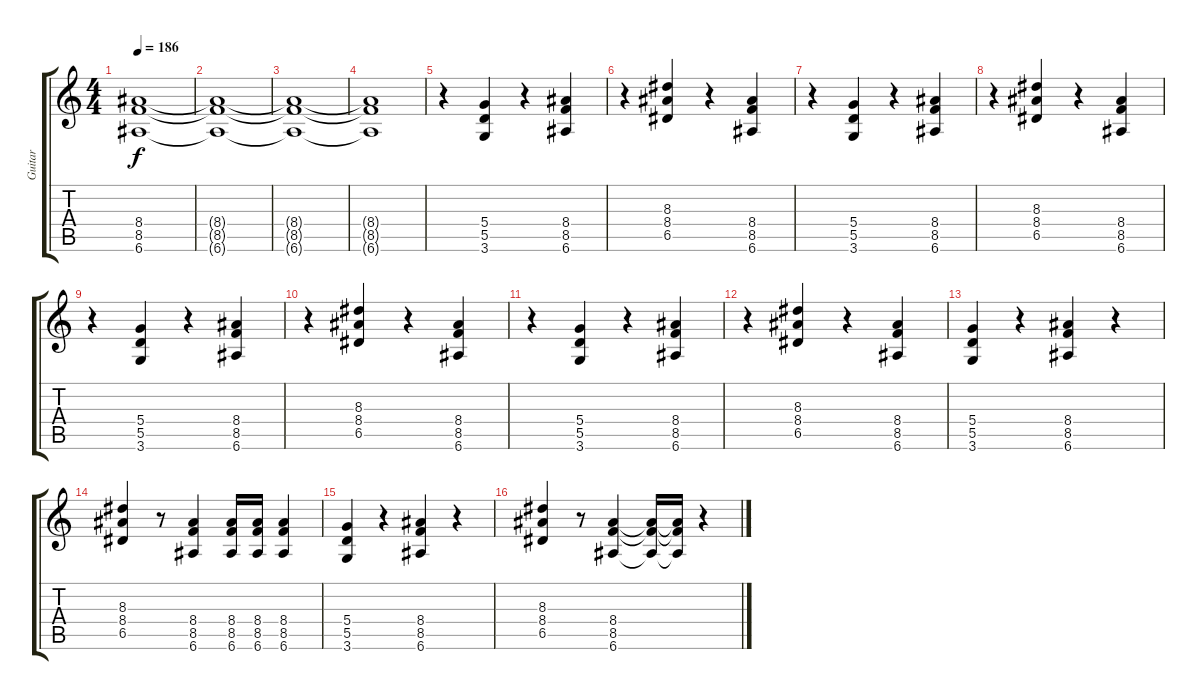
\track ("Guitar" "Guitar") {instrument distortionguitar}
\staff {score tabs}
\tuning (E4 B3 G3 D3 A2 E2) {hide}
\ts (4 4)
\tempo 186
\clef g2
\ks c
(8.4 8.5 6.6).1{dy f volume 0} |
(8.4{t} 8.5{t} 6.6{t}).1 |
(8.4{t} 8.5{t} 6.6{t}).1 |
(8.4{t} 8.5{t} 6.6{t}).1 |
r.4{volume 11} (5.4 5.5 3.6).4 r.4 (8.4 8.5 6.6).4 |
r.4 (8.3 8.4 6.5).4 r.4 (8.4 8.5 6.6).4 |
r.4 (5.4 5.5 3.6).4 r.4 (8.4 8.5 6.6).4 |
r.4 (8.3 8.4 6.5).4 r.4 (8.4 8.5 6.6).4 |
r.4 (5.4 5.5 3.6).4 r.4 (8.4 8.5 6.6).4 |
r.4 (8.3 8.4 6.5).4 r.4 (8.4 8.5 6.6).4 |
r.4 (5.4 5.5 3.6).4 r.4 (8.4 8.5 6.6).4 |
r.4 (8.3 8.4 6.5).4 r.4 (8.4 8.5 6.6).4 |
(5.4 5.5 3.6).4 r.4 (8.4 8.5 6.6).4 r.4 |
(8.3 8.4 6.5).4 r.8 (8.4 8.5 6.6).4 (8.4 8.5 6.6).16 (8.4 8.5 6.6).16 (8.4 8.5 6.6).4 |
(5.4 5.5 3.6).4 r.4 (8.4 8.5 6.6).4 r.4 |
(8.3 8.4 6.5).4 r.8 (8.4 8.5 6.6).4 (8.4{t} 8.5{t} 6.6{t}).16 (8.4{t} 8.5{t} 6.6{t}).16 r.4
